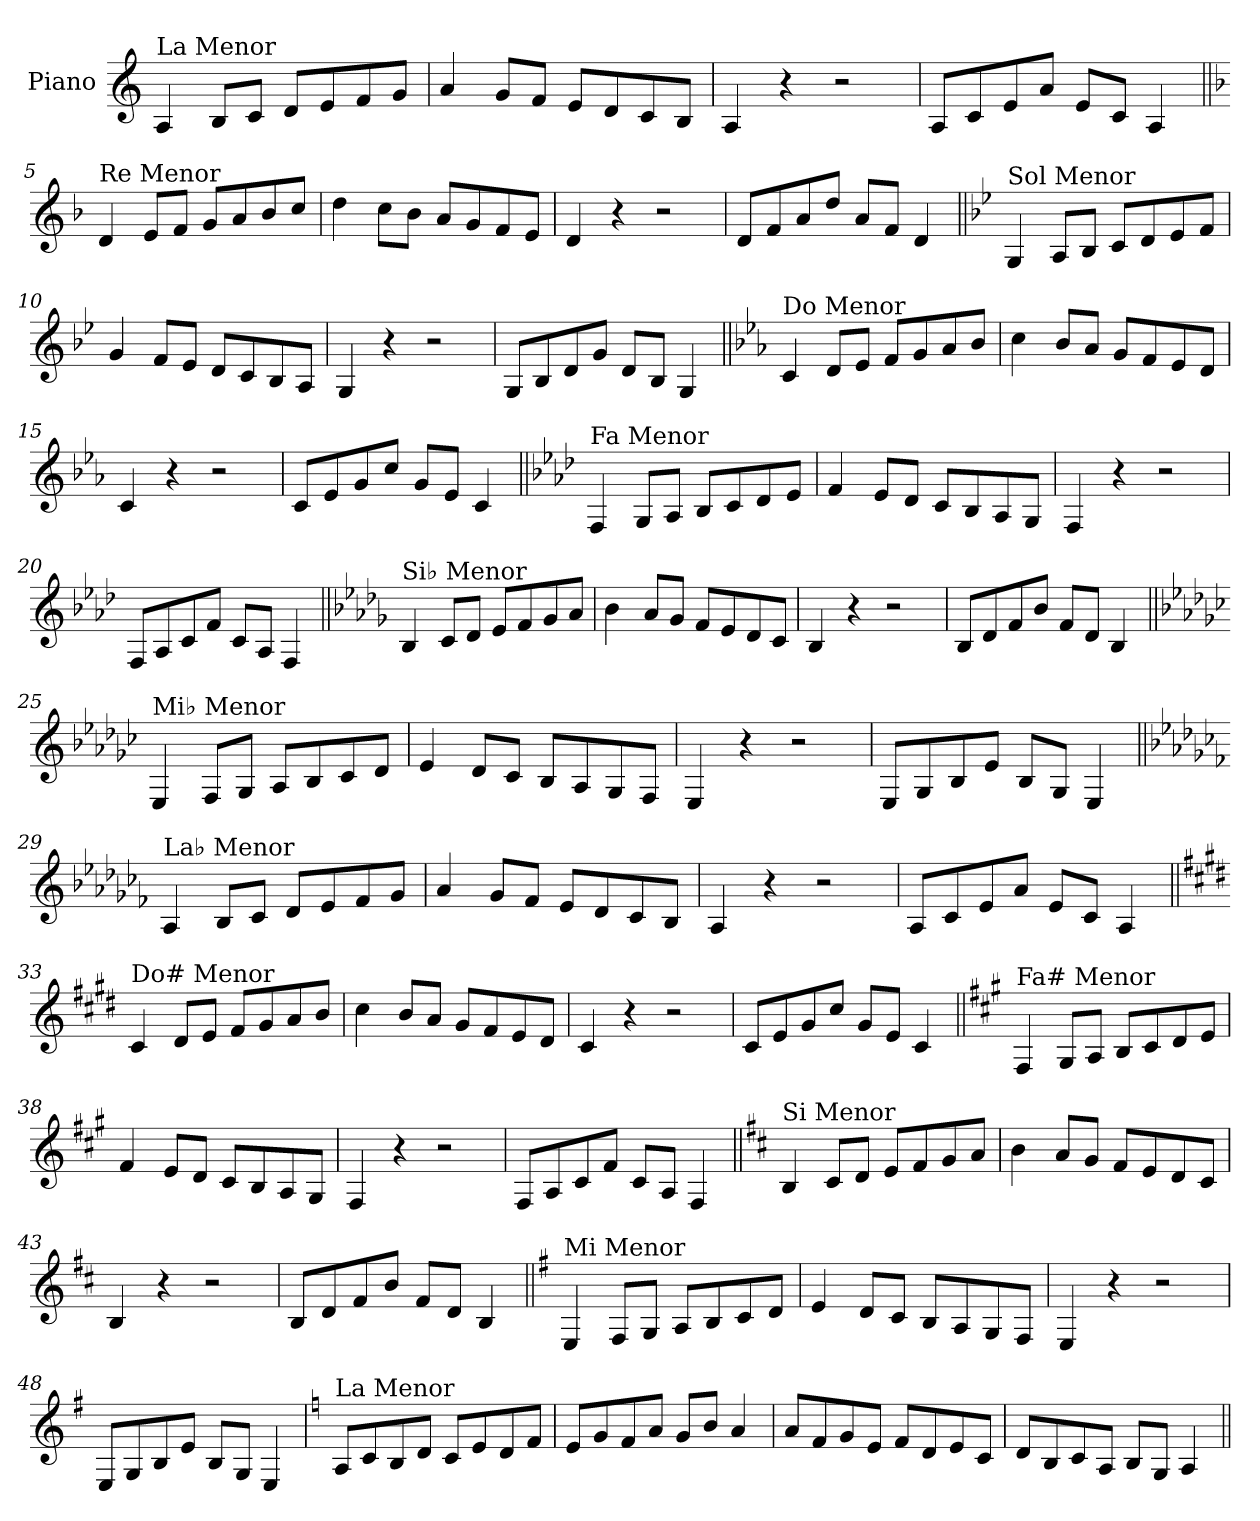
**kern
*part1
*staff1
*I"Piano
*I'Pno.
*clefG2
*k[]
=1
!LO:TX:a:t=La Menor
4A/
8B/L
8c/J
8d/L
8e/
8f/
8g/J
=2
4a/
8g/L
8f/J
8e/L
8d/
8c/
8B/J
=3
4A/
4r
2r
=4
8A/L
8c/
8e/
8a/J
8e/L
8c/J
4A/
!!LO:LB:g=z
=5||
*k[b-]
!LO:TX:a:t=Re Menor
4d/
8e/L
8f/J
8g/L
8a/
8b-/
8cc/J
=6
4dd\
8cc\L
8b-\J
8a/L
8g/
8f/
8e/J
=7
4d/
4r
2r
=8
8d/L
8f/
8a/
8dd/J
8a/L
8f/J
4d/
!!LO:LB:g=z
=9||
*k[b-e-]
!LO:TX:a:t=Sol Menor
4G/
8A/L
8B-/J
8c/L
8d/
8e-/
8f/J
=10
4g/
8f/L
8e-/J
8d/L
8c/
8B-/
8A/J
=11
4G/
4r
2r
=12
8G/L
8B-/
8d/
8g/J
8d/L
8B-/J
4G/
!!LO:LB:g=z
=13||
*k[b-e-a-]
!LO:TX:a:t=Do Menor
4c/
8d/L
8e-/J
8f/L
8g/
8a-/
8b-/J
=14
4cc\
8b-/L
8a-/J
8g/L
8f/
8e-/
8d/J
=15
4c/
4r
2r
=16
8c/L
8e-/
8g/
8cc/J
8g/L
8e-/J
4c/
!!LO:LB:g=z
=17||
*k[b-e-a-d-]
!LO:TX:a:t=Fa Menor
4F/
8G/L
8A-/J
8B-/L
8c/
8d-/
8e-/J
=18
4f/
8e-/L
8d-/J
8c/L
8B-/
8A-/
8G/J
=19
4F/
4r
2r
=20
8F/L
8A-/
8c/
8f/J
8c/L
8A-/J
4F/
!!LO:LB:g=z
=21||
*k[b-e-a-d-g-]
!LO:TX:a:t=Si♭ Menor
4B-/
8c/L
8d-/J
8e-/L
8f/
8g-/
8a-/J
=22
4b-\
8a-/L
8g-/J
8f/L
8e-/
8d-/
8c/J
=23
4B-/
4r
2r
=24
8B-/L
8d-/
8f/
8b-/J
8f/L
8d-/J
4B-/
!!LO:LB:g=z
=25||
*k[b-e-a-d-g-c-]
!LO:TX:a:t=Mi♭ Menor
4E-/
8F/L
8G-/J
8A-/L
8B-/
8c-/
8d-/J
=26
4e-/
8d-/L
8c-/J
8B-/L
8A-/
8G-/
8F/J
=27
4E-/
4r
2r
=28
8E-/L
8G-/
8B-/
8e-/J
8B-/L
8G-/J
4E-/
!!LO:LB:g=z
=29||
*k[b-e-a-d-g-c-f-]
!LO:TX:a:t=La♭ Menor
4A-/
8B-/L
8c-/J
8d-/L
8e-/
8f-/
8g-/J
=30
4a-/
8g-/L
8f-/J
8e-/L
8d-/
8c-/
8B-/J
=31
4A-/
4r
2r
=32
8A-/L
8c-/
8e-/
8a-/J
8e-/L
8c-/J
4A-/
!!LO:LB:g=z
=33||
*k[f#c#g#d#]
!LO:TX:a:t=Do# Menor
4c#/
8d#/L
8e/J
8f#/L
8g#/
8a/
8b/J
=34
4cc#\
8b/L
8a/J
8g#/L
8f#/
8e/
8d#/J
=35
4c#/
4r
2r
=36
8c#/L
8e/
8g#/
8cc#/J
8g#/L
8e/J
4c#/
!!LO:LB:g=z
=37||
*k[f#c#g#]
!LO:TX:a:t=Fa# Menor
4F#/
8G#/L
8A/J
8B/L
8c#/
8d/
8e/J
=38
4f#/
8e/L
8d/J
8c#/L
8B/
8A/
8G#/J
=39
4F#/
4r
2r
=40
8F#/L
8A/
8c#/
8f#/J
8c#/L
8A/J
4F#/
!!LO:LB:g=z
=41||
*k[f#c#]
!LO:TX:a:t=Si Menor
4B/
8c#/L
8d/J
8e/L
8f#/
8g/
8a/J
=42
4b\
8a/L
8g/J
8f#/L
8e/
8d/
8c#/J
=43
4B/
4r
2r
=44
8B/L
8d/
8f#/
8b/J
8f#/L
8d/J
4B/
!!LO:LB:g=z
=45||
*k[f#]
!LO:TX:a:t=Mi Menor
4E/
8F#/L
8G/J
8A/L
8B/
8c/
8d/J
=46
4e/
8d/L
8c/J
8B/L
8A/
8G/
8F#/J
=47
4E/
4r
2r
=48
8E/L
8G/
8B/
8e/J
8B/L
8G/J
4E/
!!LO:PB:g=z
=49
*k[]
!LO:TX:a:t=La Menor
8A/L
8c/
8B/
8d/J
8c/L
8e/
8d/
8f/J
=50
8e/L
8g/
8f/
8a/J
8g/L
8b/J
4a/
=51
8a/L
8f/
8g/
8e/J
8f/L
8d/
8e/
8c/J
=52
8d/L
8B/
8c/
8A/J
8B/L
8G/J
4A/
=||
*-
